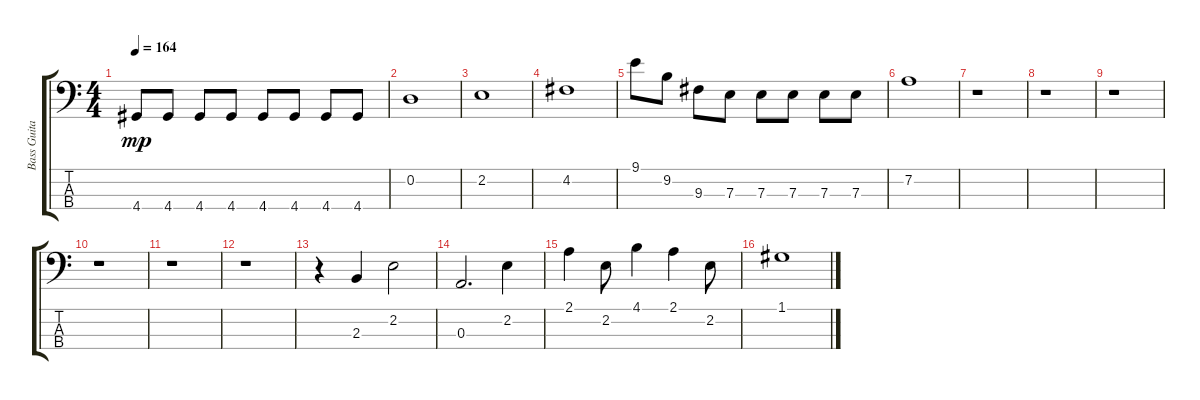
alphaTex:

\track ("Bass Guitar" "Bass Guita") {instrument electricbasspick}
\staff {score tabs}
\tuning (G2 D2 A1 E1) {hide}
\ts (4 4)
\tempo 164
\clef f4
\ks c
4.4.8{dy mp} 4.4.8 4.4.8 4.4.8 4.4.8 4.4.8 4.4.8 4.4.8 |
0.2.1 |
2.2.1 |
4.2.1 |
9.1.8 9.2.8 9.3.8 7.3.8 7.3.8 7.3.8 7.3.8 7.3.8 |
7.2.1 |
r.1 |
r.1 |
r.1 |
r.1 |
r.1 |
r.1 |
r.4 2.3.4 2.2.2 |
0.3.2{d} 2.2.4 |
2.1.4 2.2.8 4.1.4 2.1.4 2.2.8 |
1.1.1
